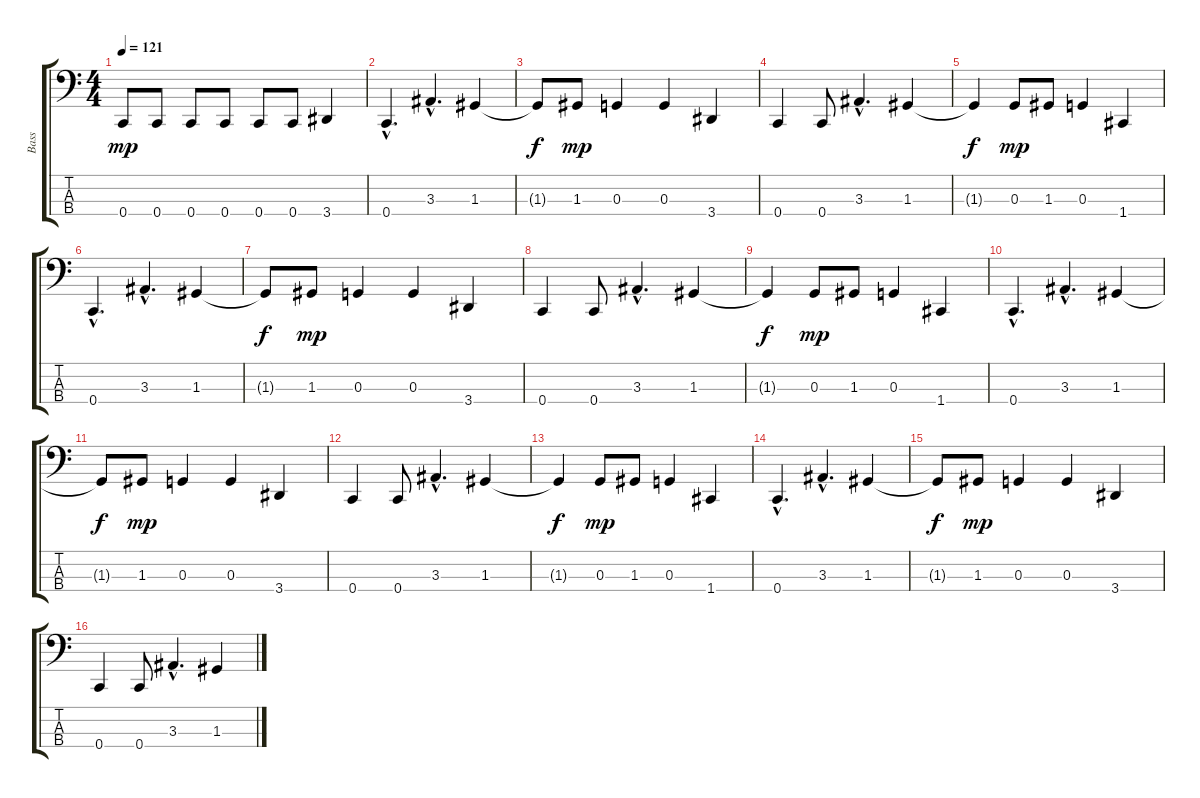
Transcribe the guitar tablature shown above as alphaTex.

\track ("Bass" "Bass") {instrument electricbassfinger}
\staff {score tabs}
\tuning (F2 C2 G1 C1) {hide}
\ts (4 4)
\tempo 121
\clef f4
\ks c
0.4.8{dy mp} 0.4.8 0.4.8 0.4.8 0.4.8 0.4.8 3.4.4 |
0.4{hac}.4{d} 3.3{hac}.4{d} 1.3.4 |
1.3{t}.8{dy f} 1.3.8{dy mp} 0.3.4 0.3.4 3.4.4 |
0.4.4 0.4.8 3.3{hac}.4{d} 1.3.4 |
1.3{t}.4{dy f} 0.3.8{dy mp} 1.3.8 0.3.4 1.4.4 |
0.4{hac}.4{d} 3.3{hac}.4{d} 1.3.4 |
1.3{t}.8{dy f} 1.3.8{dy mp} 0.3.4 0.3.4 3.4.4 |
0.4.4 0.4.8 3.3{hac}.4{d} 1.3.4 |
1.3{t}.4{dy f} 0.3.8{dy mp} 1.3.8 0.3.4 1.4.4 |
0.4{hac}.4{d} 3.3{hac}.4{d} 1.3.4 |
1.3{t}.8{dy f} 1.3.8{dy mp} 0.3.4 0.3.4 3.4.4 |
0.4.4 0.4.8 3.3{hac}.4{d} 1.3.4 |
1.3{t}.4{dy f} 0.3.8{dy mp} 1.3.8 0.3.4 1.4.4 |
0.4{hac}.4{d} 3.3{hac}.4{d} 1.3.4 |
1.3{t}.8{dy f} 1.3.8{dy mp} 0.3.4 0.3.4 3.4.4 |
0.4.4 0.4.8 3.3{hac}.4{d} 1.3.4
